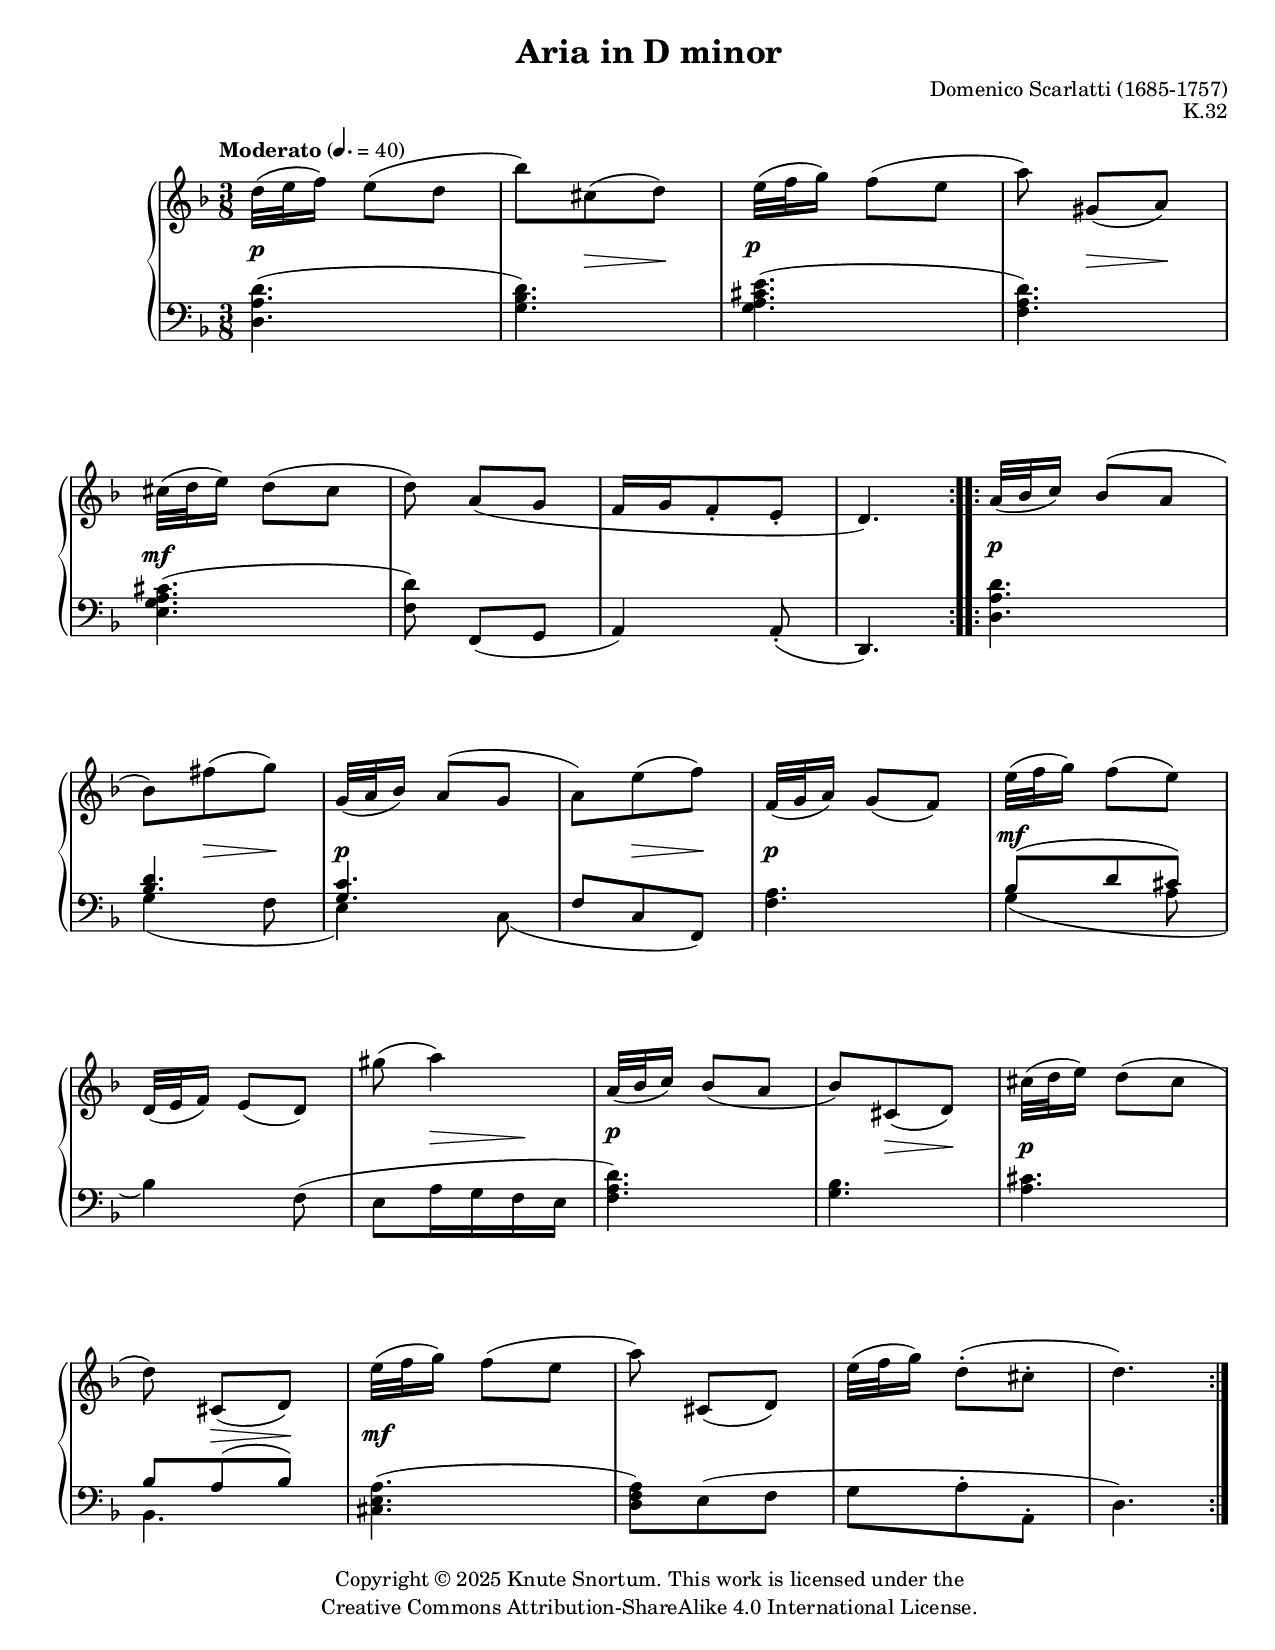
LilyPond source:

%...+....1....+....2....+....3....+....4....+....5....+....6....+....7....+....

\version "2.24.0"
\include "globals.ily"

\header { 
  title = "Aria in D minor"
  opus = "K.32"
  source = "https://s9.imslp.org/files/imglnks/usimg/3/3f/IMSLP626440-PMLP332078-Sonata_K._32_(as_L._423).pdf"
}

%
% Music
%

global = {
  \time 3/8
  \key d \minor
}

rightHand = \relative {
  \global
  \repeat volta 2 {
    d''32[( e f16]) e8( d |
    bf'8) cs,( d) |
    e32[( f g16]) f8( e |
    a)\noBeam gs,( a) |
    cs32[( d e16]) d8( cs |
    d8)\noBeam a( g |
    f16 g f8-. e-. |
    d4.) |
  }
  \repeat volta 2 {
    \barNumberCheck 9
    
    \stemUp a'32[( bf c16]) bf8( a |
    \stemNeutral bf8) fs'( g) |
    g,32[( a bf16]) a8( g |
    a8) e'( f) |
    f,32[( g a16]) g8( f) |
    e'32[( f g16]) f8( e) |
    d,32[( e f16]) e8( d) |
    gs'8( a4) |
    
    \barNumberCheck 17
    \stemUp a,32[( bf c16]) bf8( a |
    bf8) cs,( d) |
    \stemNeutral cs'32[( d e16]) d8( cs |
    d8)\noBeam cs,( d) |
    e'32[( f g16]) f8( e |
    a8)\noBeam cs,,( d) |
    e'32[( f g16]) d8-.( cs-. |
    d4.) |
  }
}

leftHandUpper = \relative {
  \repeat volta 2 { 
    s4. * 8 |
  }
  \repeat volta 2 {
    \barNumberCheck 9
    
    s4. |
    \voiceThree <bf d>4. |
    <g c>4. |
    s4. * 2 |
    bf8( d cs) |
    s4. * 2 |
    
    \barNumberCheck 17
    s4. * 3 |
    bf8 a( bf) |
    s4. * 4 |
  }
}

leftHandLower = \relative {
  \repeat volta 2 {
    <d a' d>4.( |
    <g bf d>4.) |
    <g a cs e>4.( |
    <f a d>4.) |
    <e g a cs>4.( |
    <f d'>8)\noBeam f,( g |
    a4) a8-.( |
    d,4.) |
  }
  \repeat volta 2 {
    \barNumberCheck 9
    
    <d' a' d>4. |
    \voiceTwo g4( f8 |
    e4) c8( |
    \oneVoice f8 c f,) |
    <f' a>4. |
    \voiceTwo g4( a8 |
    \oneVoice bf4) f8( |
    e8 a16 g f e |
    
    \barNumberCheck 17
    <f a d>4.) |
    <g bf>4. |
    <a cs>4. |
    \voiceTwo bf,4. |
    \oneVoice <cs e a>4.( |
    <d f a>8) e( f |
    g8 a-. a,-. |
    d4.) |
  }
}

leftHand = {
  \global
  \clef bass
  <<
    \new Voice \leftHandUpper
    \new Voice \leftHandLower
  >>
}

dynamics = {
  \override DynamicTextSpanner.style = #'none
  \repeat volta 2 {
    s4.-\tweak Y-offset 0.5 \p |
    s8 s\> s\! |
    s4.-\tweak Y-offset 1 \p |
    s8 s\> s\! |
    s4.\mf |
    s4. * 3 |
  }
  \repeat volta 2 {
    \barNumberCheck 9
    
    s4.-\tweak Y-offset 0.5 \p |
    s8 s\> s\! |
    s4.\p |
    s8 s\> s\! |
    s4.\p |
    s4.-\tweak Y-offset 1 \mf |
    s4. |
    s8 s-\tweak Y-offset 1 \> s\! |
    
    \barNumberCheck 17
    s4.-\tweak Y-offset 1 \p |
    s8 s\> s\! |
    s4.\p |
    s8 s\> s\! |
    s4.\mf |
    s4. * 3 |
  }
}

tempi = {
  \repeat volta 2 {
    \tempo "Moderato" 4. = 40
    s4. * 8 |
  }
  \repeat volta 2 {
    \barNumberCheck 9
    s4. * 8 |
    
    \barNumberCheck 17
    s4. * 6 |
    \tag layout { s4. * 2 | }
    \tag midi {
      \alternative {
        { s4. * 2 | }
        {
          \tempo 4. = 36 s8 \tempo 4. = 32 s \tempo 4. = 28 s |
          s4. |
        }
      }
    }
  }
}

forceBreaks = {
    
}

\score {
  \keepWithTag layout  
  \new PianoStaff \with {
    \override StaffGrouper.staff-staff-spacing = 
      #'((basic-distance . 11)
         (padding . 1))
  } <<
    \new Staff = "upper" \rightHand
    \new Dynamics \dynamics
    \new Staff = "lower" \leftHand
    \new Dynamics \tempi
    \new Devnull \forceBreaks
  >>
  \layout {}
}

\include "articulate.ly"

\score {
  \keepWithTag midi
  \articulate <<
    \new Staff = "upper" << \rightHand \dynamics \tempi >>
    \new Staff = "lower" << \leftHand \dynamics \tempi >>
  >>
  \midi {}
}
